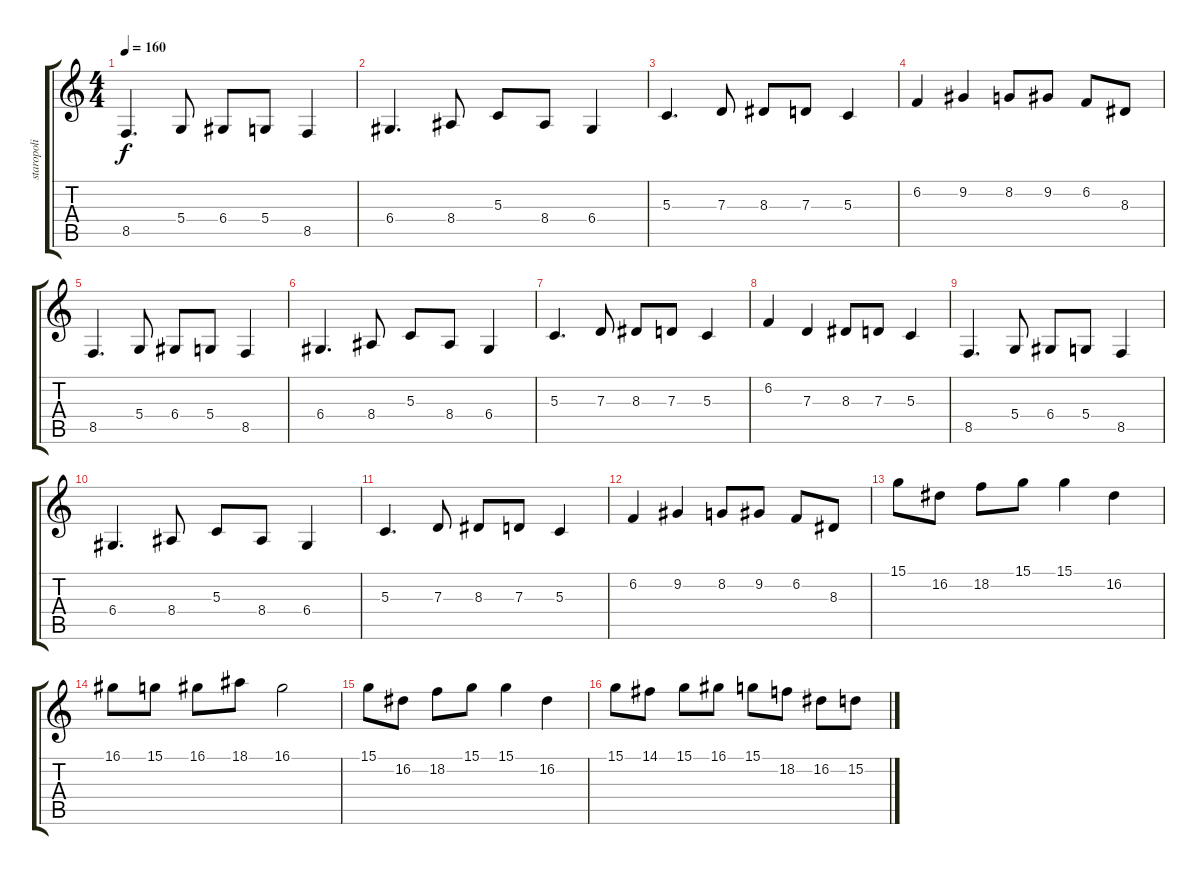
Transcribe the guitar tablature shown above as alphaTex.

\track ("staropoli (giuly)" "staropoli ") {instrument harpsichord}
\staff {score tabs}
\tuning (E4 B3 G3 D3 A2 E2) {hide}
\ts (4 4)
\tempo 160
\clef g2
\ks c
8.5.4{d dy f} 5.4.8 6.4.8 5.4.8 8.5.4 |
6.4.4{d} 8.4.8 5.3.8 8.4.8 6.4.4 |
5.3.4{d} 7.3.8 8.3.8 7.3.8 5.3.4 |
6.2.4 9.2.4 8.2.8 9.2.8 6.2.8 8.3.8 |
8.5.4{d} 5.4.8 6.4.8 5.4.8 8.5.4 |
6.4.4{d} 8.4.8 5.3.8 8.4.8 6.4.4 |
5.3.4{d} 7.3.8 8.3.8 7.3.8 5.3.4 |
6.2.4 7.3.4 8.3.8 7.3.8 5.3.4 |
8.5.4{d} 5.4.8 6.4.8 5.4.8 8.5.4 |
6.4.4{d} 8.4.8 5.3.8 8.4.8 6.4.4 |
5.3.4{d} 7.3.8 8.3.8 7.3.8 5.3.4 |
6.2.4 9.2.4 8.2.8 9.2.8 6.2.8 8.3.8 |
15.1.8 16.2.8 18.2.8 15.1.8 15.1.4 16.2.4 |
16.1.8 15.1.8 16.1.8 18.1.8 16.1.2 |
15.1.8 16.2.8 18.2.8 15.1.8 15.1.4 16.2.4 |
15.1.8 14.1.8 15.1.8 16.1.8 15.1.8 18.2.8 16.2.8 15.2.8
